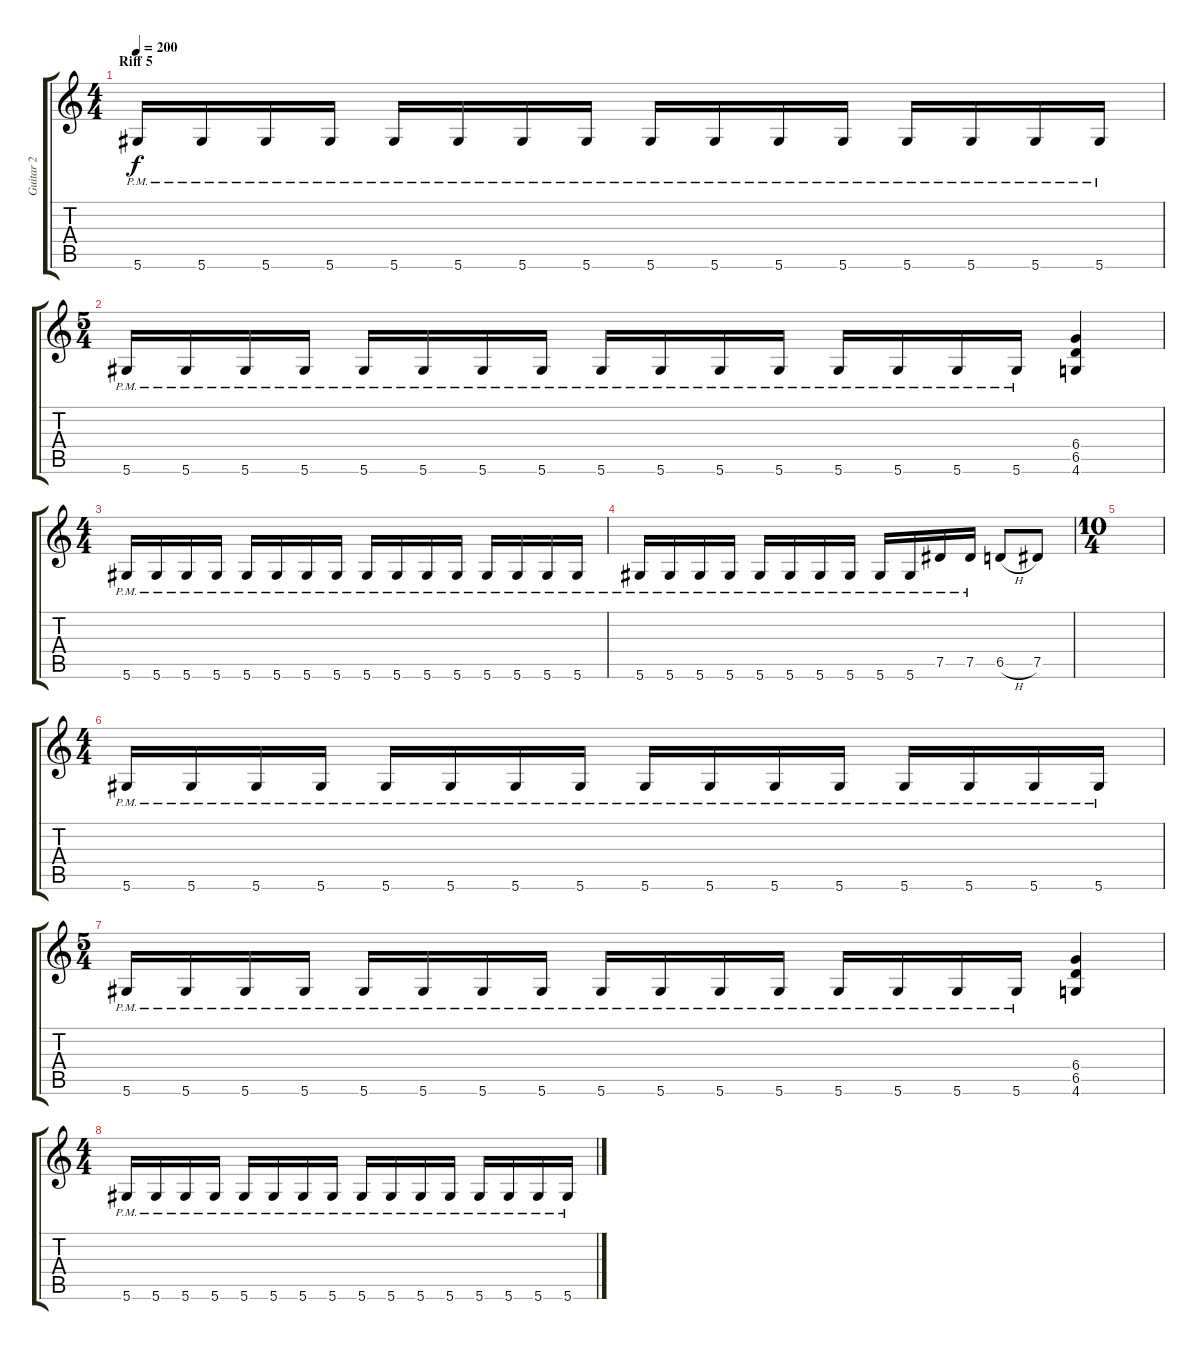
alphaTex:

\track ("Guitar 2" "Guitar 2") {instrument overdrivenguitar}
\staff {score tabs}
\tuning (Eb4 Bb3 Gb3 Db3 Ab2 Eb2) {hide}
\ts (4 4)
\section ("" "Riff 5")
\tempo 200
\clef g2
\ks c
5.6{pm}.16{dy f} 5.6{pm}.16 5.6{pm}.16 5.6{pm}.16 5.6{pm}.16 5.6{pm}.16 5.6{pm}.16 5.6{pm}.16 5.6{pm}.16 5.6{pm}.16 5.6{pm}.16 5.6{pm}.16 5.6{pm}.16 5.6{pm}.16 5.6{pm}.16 5.6{pm}.16 |
\ts (5 4)
5.6{pm}.16 5.6{pm}.16 5.6{pm}.16 5.6{pm}.16 5.6{pm}.16 5.6{pm}.16 5.6{pm}.16 5.6{pm}.16 5.6{pm}.16 5.6{pm}.16 5.6{pm}.16 5.6{pm}.16 5.6{pm}.16 5.6{pm}.16 5.6{pm}.16 5.6{pm}.16 (6.4 6.5 4.6).4 |
\ts (4 4)
5.6{pm}.16 5.6{pm}.16 5.6{pm}.16 5.6{pm}.16 5.6{pm}.16 5.6{pm}.16 5.6{pm}.16 5.6{pm}.16 5.6{pm}.16 5.6{pm}.16 5.6{pm}.16 5.6{pm}.16 5.6{pm}.16 5.6{pm}.16 5.6{pm}.16 5.6{pm}.16 |
5.6{pm}.16 5.6{pm}.16 5.6{pm}.16 5.6{pm}.16 5.6{pm}.16 5.6{pm}.16 5.6{pm}.16 5.6{pm}.16 5.6{pm}.16 5.6{pm}.16 7.5{pm}.16 7.5{pm}.16 6.5{h}.8 7.5.8 |
\ts (10 4)
|
\ts (4 4)
5.6{pm}.16 5.6{pm}.16 5.6{pm}.16 5.6{pm}.16 5.6{pm}.16 5.6{pm}.16 5.6{pm}.16 5.6{pm}.16 5.6{pm}.16 5.6{pm}.16 5.6{pm}.16 5.6{pm}.16 5.6{pm}.16 5.6{pm}.16 5.6{pm}.16 5.6{pm}.16 |
\ts (5 4)
5.6{pm}.16 5.6{pm}.16 5.6{pm}.16 5.6{pm}.16 5.6{pm}.16 5.6{pm}.16 5.6{pm}.16 5.6{pm}.16 5.6{pm}.16 5.6{pm}.16 5.6{pm}.16 5.6{pm}.16 5.6{pm}.16 5.6{pm}.16 5.6{pm}.16 5.6{pm}.16 (6.4 6.5 4.6).4 |
\ts (4 4)
5.6{pm}.16 5.6{pm}.16 5.6{pm}.16 5.6{pm}.16 5.6{pm}.16 5.6{pm}.16 5.6{pm}.16 5.6{pm}.16 5.6{pm}.16 5.6{pm}.16 5.6{pm}.16 5.6{pm}.16 5.6{pm}.16 5.6{pm}.16 5.6{pm}.16 5.6{pm}.16
